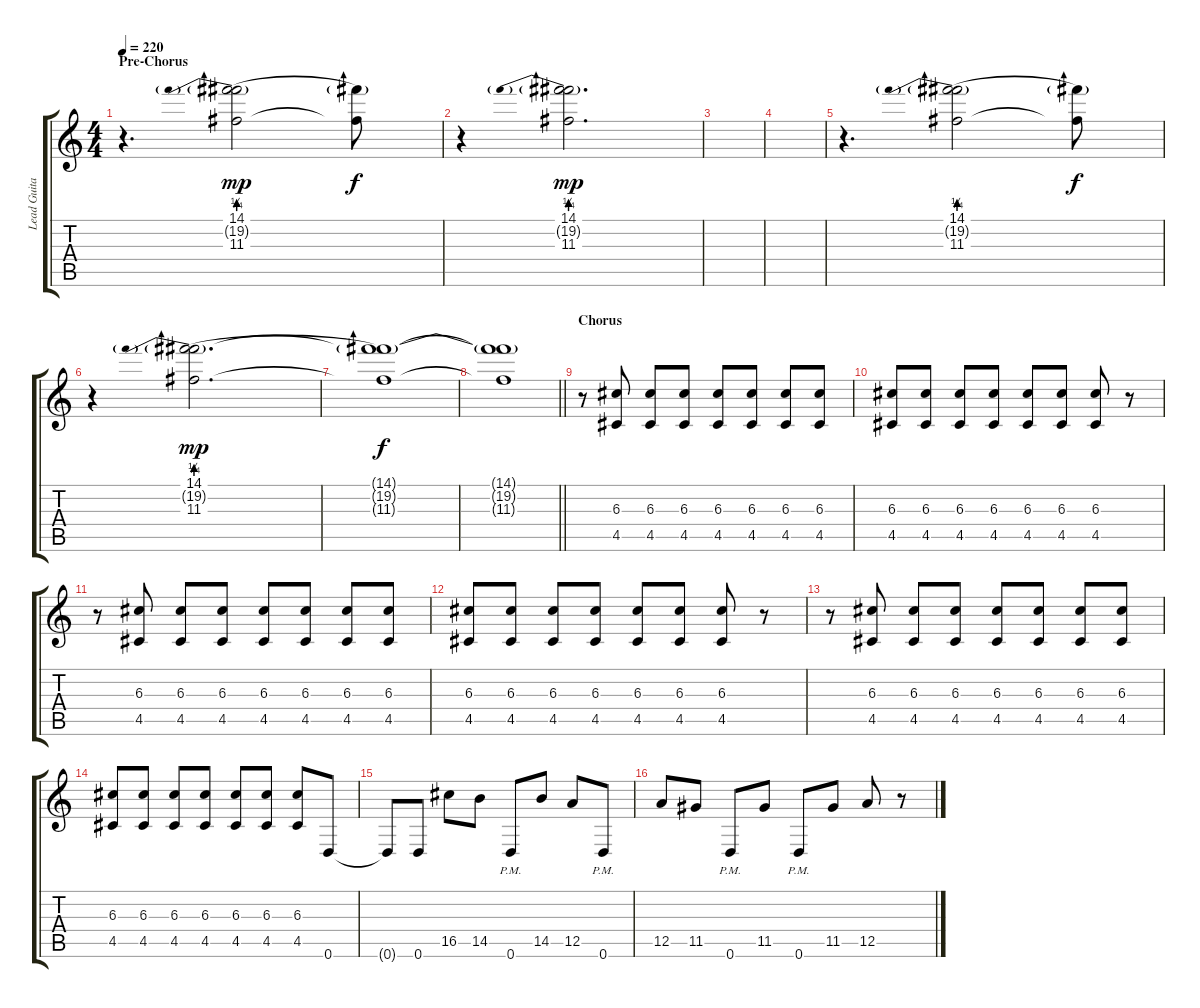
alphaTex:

\track ("Lead Guitar 2" "Lead Guita") {instrument distortionguitar}
\staff {score tabs}
\tuning (E4 B3 G3 D3 A2 D2) {hide}
\ts (4 4)
\section ("" "Pre-Chorus")
\tempo 220
\clef g2
\ks c
r.4{d dy f} (14.1 19.2{be (prebend 0 1 60 1) g} 11.3).2{dy mp} (19.2{t} 11.3{t}).8{dy f} |
r.4 (14.1 19.2{be (prebend 0 1 60 1) g} 11.3).2{d dy mp} |
|
|
r.4{d} (14.1 19.2{be (prebend 0 1 60 1) g} 11.3).2 (19.2{t} 11.3{t}).8{dy f} |
r.4 (14.1 19.2{be (prebend 0 1 60 1) g} 11.3).2{d dy mp} |
(14.1{t} 19.2{t} 11.3{t}).1{dy f} |
\barLineRight lightlight
(14.1{t} 19.2{t} 11.3{t}).1 |
\section ("" "Chorus")
r.8{volume 15 balance 16} (6.3 4.5).8 (6.3 4.5).8 (6.3 4.5).8 (6.3 4.5).8 (6.3 4.5).8 (6.3 4.5).8 (6.3 4.5).8 |
(6.3 4.5).8 (6.3 4.5).8 (6.3 4.5).8 (6.3 4.5).8 (6.3 4.5).8 (6.3 4.5).8 (6.3 4.5).8 r.8 |
r.8 (6.3 4.5).8 (6.3 4.5).8 (6.3 4.5).8 (6.3 4.5).8 (6.3 4.5).8 (6.3 4.5).8 (6.3 4.5).8 |
(6.3 4.5).8 (6.3 4.5).8 (6.3 4.5).8 (6.3 4.5).8 (6.3 4.5).8 (6.3 4.5).8 (6.3 4.5).8 r.8 |
r.8 (6.3 4.5).8 (6.3 4.5).8 (6.3 4.5).8 (6.3 4.5).8 (6.3 4.5).8 (6.3 4.5).8 (6.3 4.5).8 |
(6.3 4.5).8 (6.3 4.5).8 (6.3 4.5).8 (6.3 4.5).8 (6.3 4.5).8 (6.3 4.5).8 (6.3 4.5).8 0.6.8 |
0.6{t}.8 0.6.8 16.5.8 14.5.8 0.6{pm}.8 14.5.8 12.5.8 0.6{pm}.8 |
12.5.8 11.5.8 0.6{pm}.8 11.5.8 0.6{pm}.8 11.5.8 12.5.8 r.8
